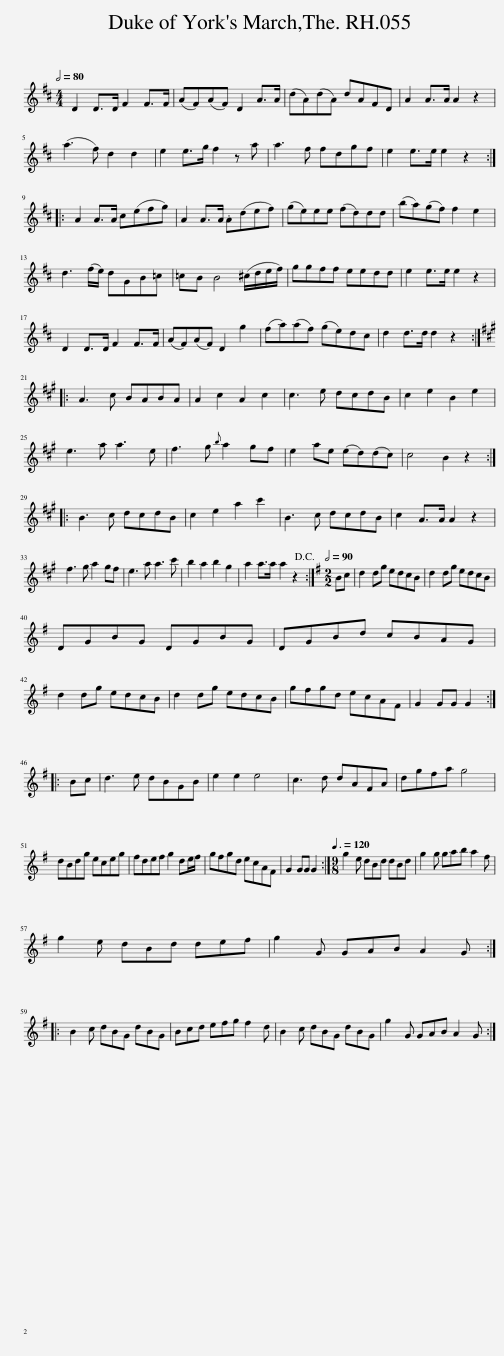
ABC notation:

X:1
L:1/8
Q:1/2=80
M:4/4
I:linebreak $
K:D
V:1 treble
V:1
 D2 D>D F2 F>F | (AF)(AF) D2 A>A | (dA)(dA) dAFD | A2 A>A A2 z2 |$ (a3 f) d2 d2 | %5
 e2 e>g f2 z a | a3 f fdgf | e2 e>e e2 z2 ::$ A2 A>A c(efg) | A2 A>A .A(def) | %10
 (ge)ee (fd)dd | (ba)(gf) f2 e2 |$ d3 (f/e/) dGB=c | =cB B4 (^c/d/e/f/) | ggff eedd | %15
 e2 e>e e2 z2 |$ D2 D>D F2 F>F | (AF)(AF) D2 g2 | (fa)(af) (ge)dc | d2 d>d d2 z2 ::$ %20
[K:A] A3 c BABA | A2 c2 A2 c2 | c3 e dcdB | c2 e2 B2 e2 |$ e3 a a3 e | %25
 f3 g{b} a2 gf | e2 ae (ed)(dc) | c4 B2 z2 ::$ B3 c dcdB | c2 e2 a2 c'2 | %30
 B3 c dcdB | c2 A>A A2 z2 |$ f3 g a2 gf | e3 a a3 c' | b2 a2 b2 g2 | %35
 a2 a>a a2 z2!D.C.! :|[K:G][M:2/2][Q:1/2=90] Bc | d2 dg edcB | d2 dg edcB |$ DGBG DGBG | %40
 DGBd cBAG |$ d2 dg edcB | d2 dg edcB | gfgd ecAF | G2 GG G2 ::$ %45
 Bc | d3 e dBGB | e2 e2 e4 | c3 d dAFA | dgfa g4 |$ %50
 dBdg eceg | fdef g2 de/f/ | gfgd ecAF | G2 GG G2 :|[M:9/8][Q:3/8=120] g2 e dBd dBd | %55
 g2 g gab a2 f |$ g2 e dBd def | g2 G GAB A2 G ::$ B2 c dBG dBG | Bcd efg f2 d | %60
 B2 c dBG dBG | g2 G GAB A2 G :| %62
